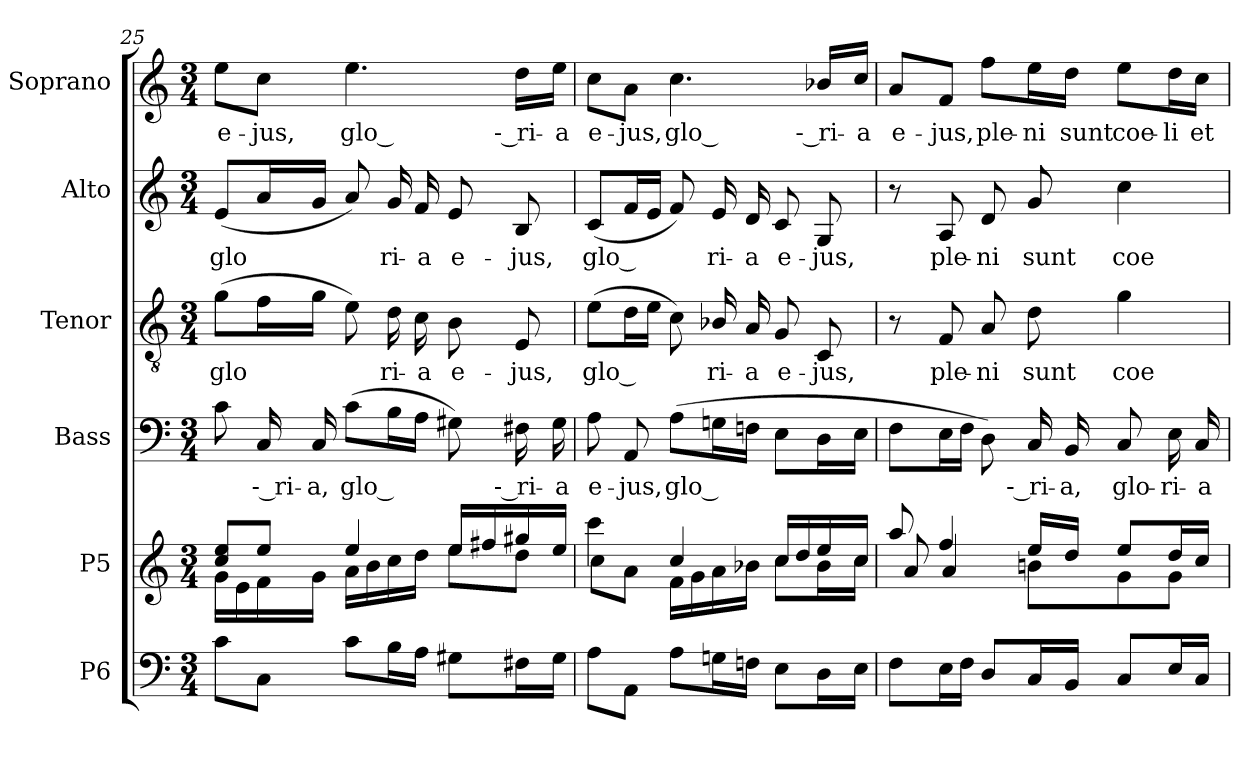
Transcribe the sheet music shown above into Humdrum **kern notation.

**kern	**kern	**kern	**text	**kern	**text	**kern	**text	**kern	**text
*part6	*part5	*part4	*part4	*part3	*part3	*part2	*part2	*part1	*part1
*staff6	*staff5	*staff4	*staff4	*staff3	*staff3	*staff2	*staff2	*staff1	*staff1
*I"P6	*I"P5	*I"Bass	*	*I"Tenor	*	*I"Alto	*	*I"Soprano	*
*	*	*I'B.	*	*I'T.	*	*I'A.	*	*I'S.	*
!!LO:PB:g=z
*clefF4	*clefG2	*clefF4	*	*clefGv2	*	*clefG2	*	*clefG2	*
*	*	*	*	*ITrd7c12	*	*	*	*	*
*k[]	*k[]	*k[]	*	*k[]	*	*k[]	*	*k[]	*
*C:	*C:	*C:	*	*C:	*	*C:	*	*C:	*
*M3/4	*M3/4	*M3/4	*	*M3/4	*	*M3/4	*	*M3/4	*
=25	=25	=25	=25	=25	=25	=25	=25	=25	=25
*	*^	*	*	*	*	*	*	*	*
!	!	!	!	!	!	!LO:LY:b:color=#000000	!	!	!	!
!	!	!	!	!	!	!	!	!LO:LY:b:color=#000000	!	!
!	!	!	!	!	!	!	!	!	!	!LO:LY:b:color=#000000
8ci\L	8cci/ 8eeiL	16gi\LL	8ci\	.	(8Gi\L	glo-	(8ei/L	glo-	8eei\L	e-
.	.	16ei\	.	.	.	.	.	.	.	.
!	!	!	!	!LO:LY:b:color=#000000	!	!	!	!	!	!
!	!	!	!	!	!	!LO:LY:b:color=#000000	!	!	!	!
!	!	!	!	!	!	!	!	!LO:LY:b:color=#000000	!	!
!	!	!	!	!	!	!	!	!	!	!LO:LY:b:color=#000000
8Ci\J	8eei/J	16fi\	16Ci/	-- ri-	16Fi\L	--	16ai/L	--	8cci\J	-jus,
!	!	!	!	!LO:LY:b:color=#000000	!	!	!	!	!	!
.	.	16gi\JJ	16Ci/	-a,	16Gi\JJ	.	16gi/JJ	.	.	.
!	!	!	!	!LO:LY:b:color=#000000	!	!	!	!	!	!
!	!	!	!	!	!	!LO:LY:b:color=#000000	!	!	!	!
!	!	!	!	!	!	!	!	!LO:LY:b:color=#000000	!	!
!	!	!	!	!	!	!	!	!	!	!LO:LY:b:color=#000000
8ci\L	4eei/	16ai\LL	(8ci\L	glo --	8Ei\)	-	8ai/)	-	4.eei\	glo --
.	.	16bi\	.	.	.	.	.	.	.	.
!	!	!	!	!	!	!LO:LY:b:color=#000000	!	!	!	!
!	!	!	!	!	!	!	!	!LO:LY:b:color=#000000	!	!
16Bi\L	.	16cci\	16Bi\L	.	16Di\	ri-	16gi/	ri-	.	.
!	!	!	!	!	!	!LO:LY:b:color=#000000	!	!	!	!
!	!	!	!	!	!	!	!	!LO:LY:b:color=#000000	!	!
16Ai\JJ	.	16ddi\JJ	16Ai\JJ	.	16Ci\	-a	16fi/	-a	.	.
!	!	!	!	!	!	!LO:LY:b:color=#000000	!	!	!	!
!	!	!	!	!	!	!	!	!LO:LY:b:color=#000000	!	!
8G#Xi\L	16eei/LL	8eei\L	8G#Xi\)	.	8BBi\	e-	8ei/	e-	.	.
.	16ff#Xi/	.	.	.	.	.	.	.	.	.
!	!	!	!	!LO:LY:b:color=#000000	!	!	!	!	!	!
!	!	!	!	!	!	!LO:LY:b:color=#000000	!	!	!	!
!	!	!	!	!	!	!	!	!LO:LY:b:color=#000000	!	!
!	!	!	!	!	!	!	!	!	!	!LO:LY:b:color=#000000
16F#Xi\L	16gg#Xi/	8ddi\J	16F#Xi\	-- ri-	8EEi/	-jus,	8Bi/	-jus,	16ddi\LL	-- ri-
!	!	!	!	!LO:LY:b:color=#000000	!	!	!	!	!	!
!	!	!	!	!	!	!	!	!	!	!LO:LY:b:color=#000000
16G#i\JJ	16eei/JJ	.	16G#i\	-a	.	.	.	.	16eei\JJ	-a
=26	=26	=26	=26	=26	=26	=26	=26	=26	=26	=26
!	!	!	!	!LO:LY:b:color=#000000	!	!	!	!	!	!
!	!	!	!	!	!	!LO:LY:b:color=#000000	!	!	!	!
!	!	!	!	!	!	!	!	!LO:LY:b:color=#000000	!	!
!	!	!	!	!	!	!	!	!	!	!LO:LY:b:color=#000000
8Ai\L	4ccci\	8cci\L	8Ai\	e-	(8Ei\L	glo --	(8ci/L	glo --	8cci\L	e-
!	!	!	!	!LO:LY:b:color=#000000	!	!	!	!	!	!
!	!	!	!	!	!	!	!	!LO:LY:b:color=#000000	!	!
!	!	!	!	!	!	!	!	!	!	!LO:LY:b:color=#000000
8AAi\J	.	8ai\J	8AAi/	-jus,	16Di\L	.	16fi/L	--	8ai\J	-jus,
!	!	!	!	!	!	!LO:LY:b:color=#000000	!	!	!	!
.	.	.	.	.	16Ei\JJ	--	16ei/JJ	.	.	.
!	!	!	!	!LO:LY:b:color=#000000	!	!	!	!	!	!
!	!	!	!	!	!	!	!	!	!	!LO:LY:b:color=#000000
8Ai\L	4cci/	16fi\LL	(8Ai\L	glo --	8Ci\)	.	8fi/)	.	4.cci\	glo --
.	.	16gi\	.	.	.	.	.	.	.	.
!	!	!	!	!	!	!LO:LY:b:color=#000000	!	!	!	!
!	!	!	!	!	!	!	!	!LO:LY:b:color=#000000	!	!
16Gni\L	.	16ai\	16Gni\L	.	16BB-Xi/	- ri-	16ei/	- ri-	.	.
!	!	!	!	!	!	!LO:LY:b:color=#000000	!	!	!	!
!	!	!	!	!	!	!	!	!LO:LY:b:color=#000000	!	!
16Fni\JJ	.	16b-Xi\JJ	16Fni\JJ	.	16AAi/	-a	16di/	-a	.	.
!	!	!	!	!	!	!LO:LY:b:color=#000000	!	!	!	!
!	!	!	!	!	!	!	!	!LO:LY:b:color=#000000	!	!
8Ei\L	8cci\L	16cci/LL	8Ei\L	.	8GGi/	e-	8ci/	e-	.	.
.	.	16ddi/	.	.	.	.	.	.	.	.
!	!	!	!	!	!	!LO:LY:b:color=#000000	!	!	!	!
!	!	!	!	!	!	!	!	!LO:LY:b:color=#000000	!	!
!	!	!	!	!	!	!	!	!	!	!LO:LY:b:color=#000000
16Di\L	16b-i\L	16eei/	16Di\L	.	8CCi/	-jus,	8Gi/	-jus,	16b-Xi/LL	-- ri-
!	!	!	!	!	!	!	!	!	!	!LO:LY:b:color=#000000
16Ei\JJ	16cci\JJ	16cci/JJ	16Ei\JJ	.	.	.	.	.	16cci/JJ	-a
=27	=27	=27	=27	=27	=27	=27	=27	=27	=27	=27
!	!	!	!	!	!	!	!	!	!	!LO:LY:b:color=#000000
8Fi\L	8aai/	8ai/	8Fi\L	.	8r	.	8r	.	8ai/L	e-
!	!	!	!	!	!	!LO:LY:b:color=#000000	!	!	!	!
!	!	!	!	!	!	!	!	!LO:LY:b:color=#000000	!	!
!	!	!	!	!	!	!	!	!	!	!LO:LY:b:color=#000000
16Ei\L	4ffi/	4ai/	16Ei\L	.	8FFi/	ple-	8Ai/	ple-	8fi/J	-jus,
16Fi\JJ	.	.	16Fi\JJ	.	.	.	.	.	.	.
!	!	!	!	!	!	!LO:LY:b:color=#000000	!	!	!	!
!	!	!	!	!	!	!	!	!LO:LY:b:color=#000000	!	!
!	!	!	!	!	!	!	!	!	!	!LO:LY:b:color=#000000
8Di/L	.	.	8Di\)	.	8AAi/	-ni	8di/	-ni	8ffi\L	ple-
!	!	!	!	!LO:LY:b:color=#000000	!	!	!	!	!	!
!	!	!	!	!	!	!LO:LY:b:color=#000000	!	!	!	!
!	!	!	!	!	!	!	!	!LO:LY:b:color=#000000	!	!
!	!	!	!	!	!	!	!	!	!	!LO:LY:b:color=#000000
16Ci/L	16eei/LL	8bni\L	16Ci/	-- ri-	8Di\	sunt	8gi/	sunt	16eei\L	-ni
!	!	!	!	!LO:LY:b:color=#000000	!	!	!	!	!	!
!	!	!	!	!	!	!	!	!	!	!LO:LY:b:color=#000000
16BBi/JJ	16ddi/JJ	.	16BBi/	-a,	.	.	.	.	16ddi\JJ	sunt
!	!	!	!	!LO:LY:b:color=#000000	!	!	!	!	!	!
!	!	!	!	!	!	!LO:LY:b:color=#000000	!	!	!	!
!	!	!	!	!	!	!	!	!LO:LY:b:color=#000000	!	!
!	!	!	!	!	!	!	!	!	!	!LO:LY:b:color=#000000
8Ci/L	8eei/L	8gi\	8Ci/	glo-	4Gi\	coe-	4cci\	coe-	8eei\L	coe-
!	!	!	!	!LO:LY:b:color=#000000	!	!	!	!	!	!
!	!	!	!	!	!	!	!	!	!	!LO:LY:b:color=#000000
16Ei/L	16ddi/L	8gi\J	16Ei\	-ri-	.	.	.	.	16ddi\L	-li
!	!	!	!	!LO:LY:b:color=#000000	!	!	!	!	!	!
!	!	!	!	!	!	!	!	!	!	!LO:LY:b:color=#000000
16Ci/JJ	16cci/JJ	.	16Ci/	-a	.	.	.	.	16cci\JJ	et
*	*v	*v	*	*	*	*	*	*	*	*
=	=	=	=	=	=	=	=	=	=
*-	*-	*-	*-	*-	*-	*-	*-	*-	*-
